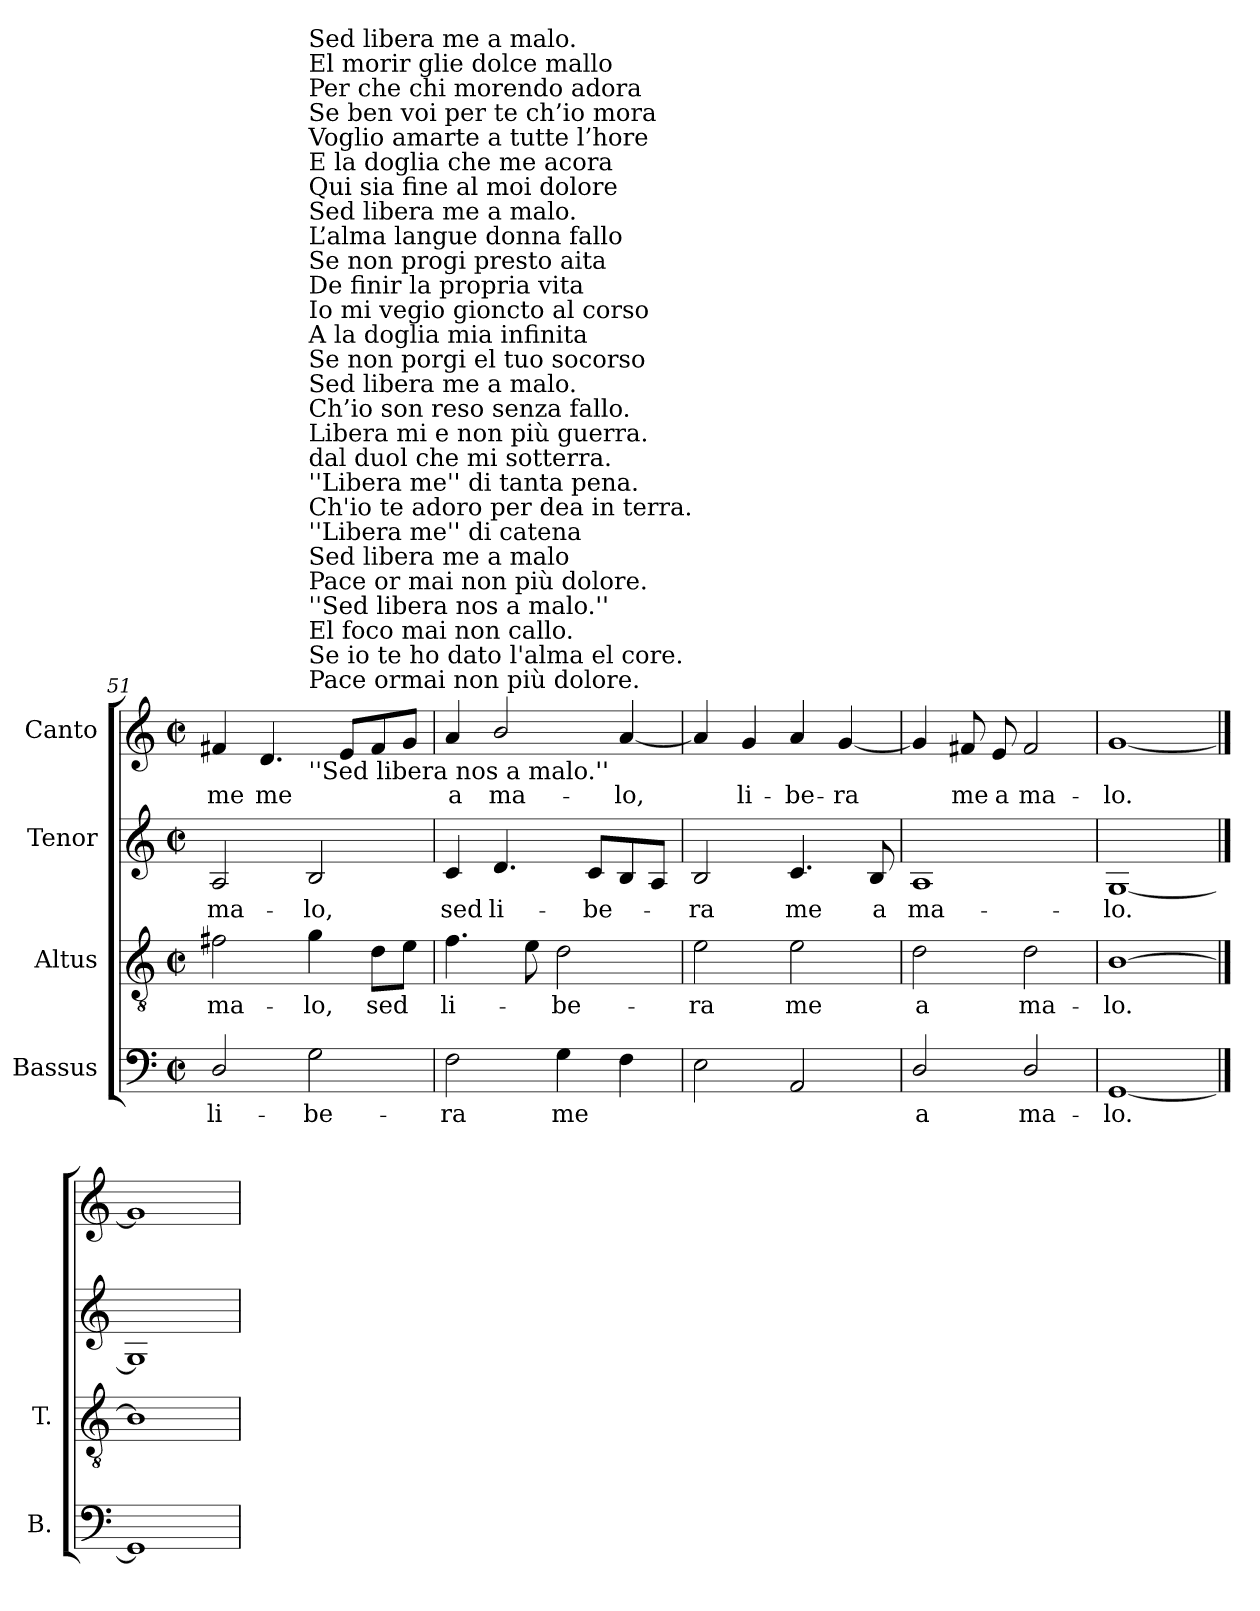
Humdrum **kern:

**kern	**text	**kern	**text	**kern	**text	**kern	**text
*part4	*part4	*part3	*part3	*part2	*part2	*part1	*part1
*staff4	*staff4	*staff3	*staff3	*staff2	*staff2	*staff1	*staff1
*I"Bassus	*	*I"Altus	*	*I"Tenor	*	*I"Canto	*
*I'B.	*	*I'T.	*	*	*	*	*
*clefF4	*	*clefGv2	*	*clefG2	*	*clefG2	*
*	*	*ITrd7c12	*	*	*	*	*
*k[]	*	*k[]	*	*k[]	*	*k[]	*
*C:	*	*C:	*	*C:	*	*C:	*
*M2/2	*	*M2/2	*	*M2/2	*	*M2/2	*
*met(c|)	*	*met(c|)	*	*met(c|)	*	*met(c|)	*
=51	=51	=51	=51	=51	=51	=51	=51
!	!LO:LY:b:color=#000000	!	!	!	!	!	!
!	!	!	!LO:LY:b:color=#000000	!	!	!	!
!	!	!	!	!	!LO:LY:b:color=#000000	!	!
!	!	!	!	!	!	!	!LO:LY:b:color=#000000
*	*	*	*	*	*	*^	*
2Di/	li-	2F#i\	ma-	2Ai/	ma-	4f#i/	2ryy	me
!	!	!	!	!	!	!	!	!LO:LY:b:color=#000000
.	.	.	.	.	.	4.di/	.	me
!	!LO:LY:b:color=#000000	!	!	!	!	!	!	!
!	!	!	!LO:LY:b:color=#000000	!	!	!	!	!
!	!	!	!	!	!	!	!LO:TX:b:t=''Sed libera nos a malo.''	!
!	!	!	!	!	!	!	!LO:TX:t=Pace ormai non più dolore.	!
!	!	!	!	!	!	!	!LO:TX:t=Se io te ho dato l'alma el core.	!
!	!	!	!	!	!	!	!LO:TX:t=El foco mai non callo.	!
!	!	!	!	!	!	!	!LO:TX:t=''Sed libera nos a malo.''	!
!	!	!	!	!	!	!	!LO:TX:t=Pace or mai non più dolore.	!
!	!	!	!	!	!	!	!LO:TX:t=Sed libera me a malo	!
!	!	!	!	!	!	!	!LO:TX:t=''Libera me'' di catena	!
!	!	!	!	!	!	!	!LO:TX:t=Ch'io te adoro per dea in terra.	!
!	!	!	!	!	!	!	!LO:TX:t=''Libera me'' di tanta pena.	!
!	!	!	!	!	!	!	!LO:TX:t=dal duol che mi sotterra.	!
!	!	!	!	!	!	!	!LO:TX:t=Libera mi e non più guerra.	!
!	!	!	!	!	!	!	!LO:TX:t=Ch’io son reso senza fallo.	!
!	!	!	!	!	!	!	!LO:TX:t=Sed libera me a malo.	!
!	!	!	!	!	!	!	!LO:TX:t=Se non porgi el tuo socorso	!
!	!	!	!	!	!	!	!LO:TX:t=A la doglia mia infinita	!
!	!	!	!	!	!	!	!LO:TX:t=Io mi vegio gioncto al corso	!
!	!	!	!	!	!	!	!LO:TX:t=De finir la propria vita	!
!	!	!	!	!	!	!	!LO:TX:t=Se non progi presto aita	!
!	!	!	!	!	!	!	!LO:TX:t=L’alma langue donna fallo	!
!	!	!	!	!	!	!	!LO:TX:t=Sed libera me a malo.	!
!	!	!	!	!	!	!	!LO:TX:t=Qui sia fine al moi dolore	!
!	!	!	!	!	!	!	!LO:TX:t=E la doglia che me acora	!
!	!	!	!	!	!	!	!LO:TX:t=Voglio amarte a tutte l’hore	!
!	!	!	!	!	!	!	!LO:TX:t=Se ben voi per te ch’io mora	!
!	!	!	!	!	!	!	!LO:TX:t=Per che chi morendo adora	!
!	!	!	!	!	!	!	!LO:TX:t=El morir glie dolce mallo	!
!	!	!	!	!	!	!	!LO:TX:t=Sed libera me a malo.	!
!	!	!	!	!	!LO:LY:b:color=#000000	!	!	!
2Gi\	-be-	4Gi\	-lo,	2Bi/	-lo,	.	2ryy	.
.	.	.	.	.	.	8ei/L	.	.
!	!	!	!LO:LY:b:color=#000000	!	!	!	!	!
.	.	8Di\L	sed	.	.	8f#i/	.	.
.	.	8Ei\J	.	.	.	8gi/J	.	.
*	*	*	*	*	*	*v	*v	*
=52	=52	=52	=52	=52	=52	=52	=52
*	*	*	*	*	*	*^	*
!	!LO:LY:b:color=#000000	!	!	!	!	!	!	!
*	*	*	*	*	*	*v	*v	*
*	*	*	*	*	*	*^	*
!	!	!	!LO:LY:b:color=#000000	!	!	!	!	!
*	*	*	*	*	*	*v	*v	*
*	*	*	*	*	*	*^	*
!	!	!	!	!	!LO:LY:b:color=#000000	!	!	!
*	*	*	*	*	*	*v	*v	*
*	*	*	*	*	*	*^	*
!	!	!	!	!	!	!	!	!LO:LY:b:color=#000000
*	*	*	*	*	*	*v	*v	*
2Fi\	-ra	4.Fi\	li-	4ci/	sed	4ai/	a
!	!	!	!	!	!LO:LY:b:color=#000000	!	!
!	!	!	!	!	!	!	!LO:LY:b:color=#000000
.	.	.	.	4.di/	li-	2bi/	ma-
.	.	8Ei\	.	.	.	.	.
!	!LO:LY:b:color=#000000	!	!	!	!	!	!
!	!	!	!LO:LY:b:color=#000000	!	!	!	!
4Gi\	me	2Di\	-be-	.	.	.	.
!	!	!	!	!	!LO:LY:b:color=#000000	!	!
.	.	.	.	8ci/L	-be-	.	.
!	!	!	!	!	!	!	!LO:LY:b:color=#000000
4Fi\	.	.	.	8Bi/	.	[4ai/	-lo,
.	.	.	.	8Ai/J	.	.	.
=53	=53	=53	=53	=53	=53	=53	=53
!	!	!	!LO:LY:b:color=#000000	!	!	!	!
!	!	!	!	!	!LO:LY:b:color=#000000	!	!
2Ei\	.	2Ei\	-ra	2Bi/	-ra	4ai/]	.
!	!	!	!	!	!	!	!LO:LY:b:color=#000000
.	.	.	.	.	.	4gi/	li-
!	!	!	!LO:LY:b:color=#000000	!	!	!	!
!	!	!	!	!	!LO:LY:b:color=#000000	!	!
!	!	!	!	!	!	!	!LO:LY:b:color=#000000
2AAi/	.	2Ei\	me	4.ci/	me	4ai/	-be-
!	!	!	!	!	!	!	!LO:LY:b:color=#000000
.	.	.	.	.	.	[4gi/	-ra
!	!	!	!	!	!LO:LY:b:color=#000000	!	!
.	.	.	.	8Bi/	a	.	.
=54	=54	=54	=54	=54	=54	=54	=54
!	!LO:LY:b:color=#000000	!	!	!	!	!	!
!	!	!	!LO:LY:b:color=#000000	!	!	!	!
!	!	!	!	!	!LO:LY:b:color=#000000	!	!
2Di/	a	2Di\	a	1Ai	ma-	4gi/]	.
!	!	!	!	!	!	!	!LO:LY:b:color=#000000
.	.	.	.	.	.	8f#i/	me
!	!	!	!	!	!	!	!LO:LY:b:color=#000000
.	.	.	.	.	.	8ei/	a
!	!LO:LY:b:color=#000000	!	!	!	!	!	!
!	!	!	!LO:LY:b:color=#000000	!	!	!	!
!	!	!	!	!	!	!	!LO:LY:b:color=#000000
2Di/	ma-	2Di\	ma-	.	.	2f#i/	ma-
=55	=55	=55	=55	=55	=55	=55	=55
!	!LO:LY:b:color=#000000	!	!	!	!	!	!
!	!	!	!LO:LY:b:color=#000000	!	!	!	!
!	!	!	!	!	!LO:LY:b:color=#000000	!	!
!	!	!	!	!	!	!	!LO:LY:b:color=#000000
[1GGi	-lo.	[1BBi	-lo.	[1Gi	-lo.	[1gi	-lo.
==56	==56	==56	==56	==56	==56	==56	==56
1GGi]	.	1BBi]	.	1Gi]	.	1gi]	.
=	=	=	=	=	=	=	=
*-	*-	*-	*-	*-	*-	*-	*-
